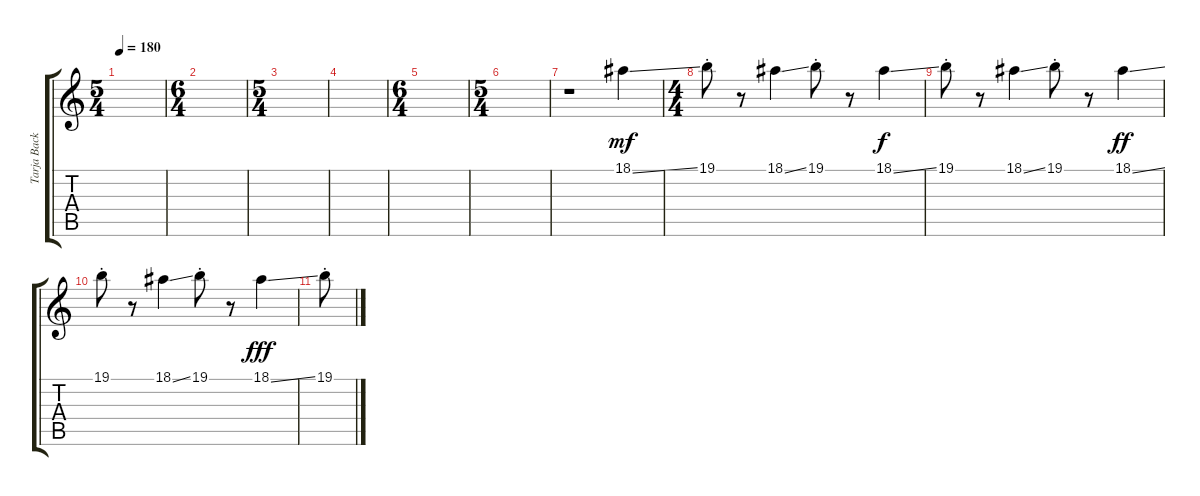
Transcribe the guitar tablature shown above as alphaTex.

\track ("Tarja Backs" "Tarja Back") {instrument choiraahs}
\staff {score tabs}
\tuning (E4 B3 G3 D3 A2 E2) {hide}
\ts (5 4)
\tempo 180
\clef g2
\ks c
|
\ts (6 4)
|
\ts (5 4)
|
|
\ts (6 4)
|
\ts (5 4)
|
r.1 18.1{ss}.4{dy mf} |
\ts (4 4)
19.1{st}.8 r.8 18.1{ss}.4 19.1{st}.8 r.8 18.1{ss}.4{dy f} |
19.1{st}.8 r.8 18.1{ss}.4 19.1{st}.8 r.8 18.1{ss}.4{dy ff} |
19.1{st}.8 r.8 18.1{ss}.4 19.1{st}.8 r.8 18.1{ss}.4{dy fff} |
19.1{st}.8
